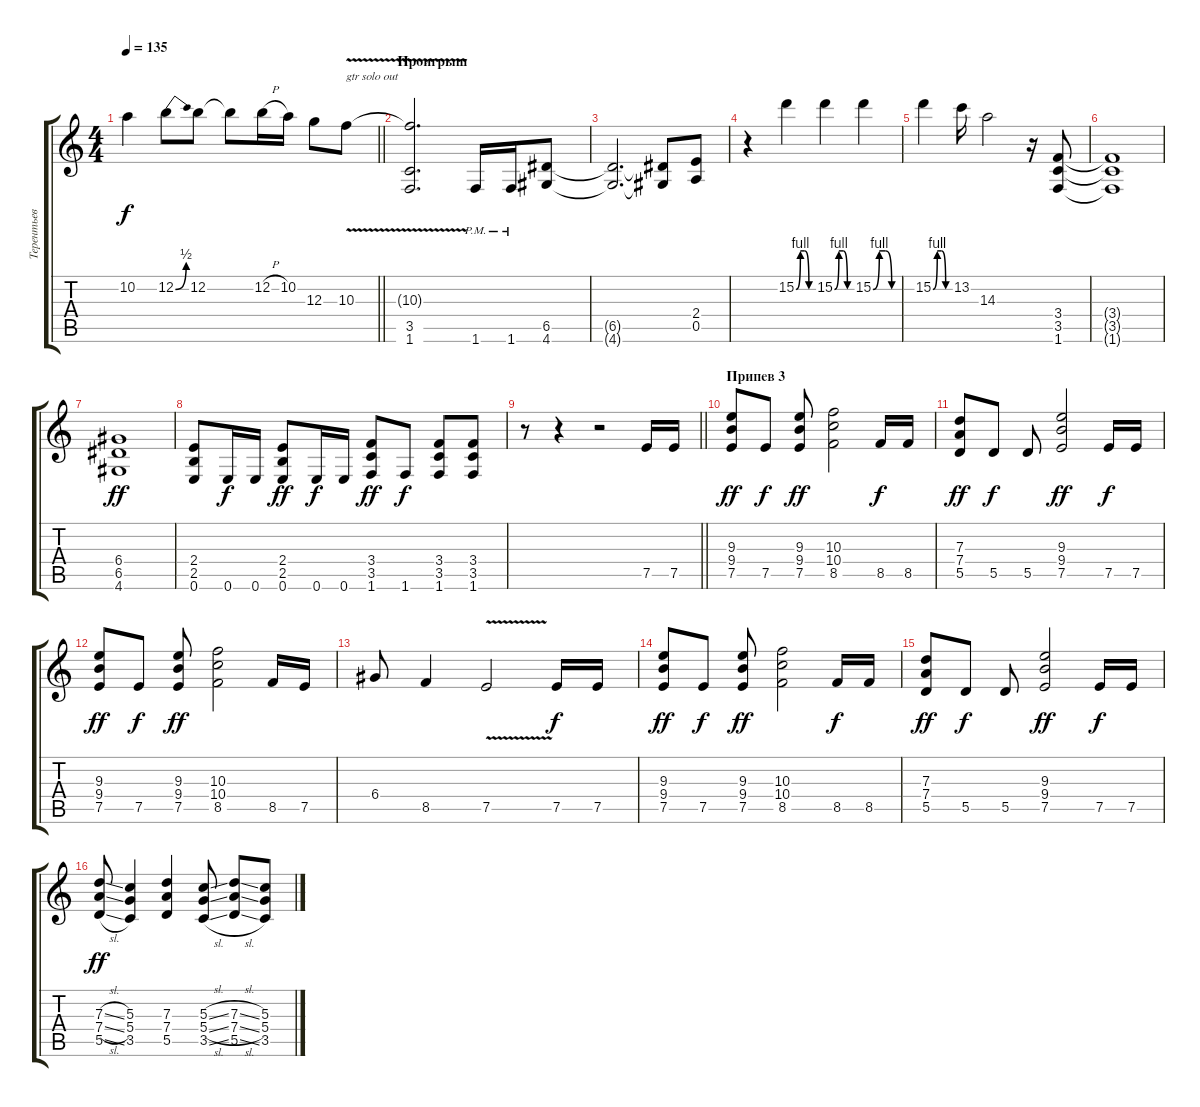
\track ("Терентьев" "Терентьев") {instrument distortionguitar}
\staff {score tabs}
\tuning (E4 B3 G3 D3 A2 E2) {hide}
\ts (4 4)
\tempo 135
\clef g2
\barLineRight lightlight
\ks c
10.2{t}.4{dy f} 12.2{be (bend 0 0 60 2)}.8 12.2.8 12.2{t}.8 12.2{h}.16 10.2.16 12.3.8 10.3{v}.8{txt "gtr solo out"} |
\section ("" "Проигрыш")
(10.3{t} 3.5 1.6).2{d} 1.6{pm}.16 1.6{pm}.16 (6.5 4.6).8 |
(6.5{t} 4.6{t}).2{d} (6.5{t} 4.6{t}).8 (2.4 0.5).8 |
r.4 15.2{be (custom 0 0 15 4 30 4 45 0 60 0)}.4 15.2{be (custom 0 0 15 4 30 4 45 0 60 0)}.4 15.2{be (custom 0 0 15 4 30 4 45 0 60 0)}.4 |
15.2{be (custom 0 0 15 4 30 4 45 0 60 0)}.4 13.2.16 14.3.2 r.16 (3.4 3.5 1.6).8 |
(3.4{t} 3.5{t} 1.6{t}).1 |
(6.4 6.5 4.6).1{dy ff} |
(2.4 2.5 0.6).8 0.6.16{dy f} 0.6.16 (2.4 2.5 0.6).8{dy ff} 0.6.16{dy f} 0.6.16 (3.4 3.5 1.6).8{dy ff} 1.6.8{dy f} (3.4 3.5 1.6).8 (3.4 3.5 1.6).8 |
\barLineRight lightlight
r.8 r.4 r.2 7.5.16 7.5.16 |
\section ("" "Припев 3")
(9.3 9.4 7.5).8{dy ff} 7.5.8{dy f} (9.3 9.4 7.5).8{dy ff} (10.3 10.4 8.5).2 8.5.16{dy f} 8.5.16 |
(7.3 7.4 5.5).8{dy ff} 5.5.8{dy f} 5.5.8 (9.3 9.4 7.5).2{dy ff} 7.5.16{dy f} 7.5.16 |
(9.3 9.4 7.5).8{dy ff} 7.5.8{dy f} (9.3 9.4 7.5).8{dy ff} (10.3 10.4 8.5).2 8.5.16 7.5.16 |
6.4.8 8.5.4 7.5{v}.2 7.5.16{dy f} 7.5.16 |
(9.3 9.4 7.5).8{dy ff} 7.5.8{dy f} (9.3 9.4 7.5).8{dy ff} (10.3 10.4 8.5).2 8.5.16{dy f} 8.5.16 |
(7.3 7.4 5.5).8{dy ff} 5.5.8{dy f} 5.5.8 (9.3 9.4 7.5).2{dy ff} 7.5.16{dy f} 7.5.16 |
(7.3{sl} 7.4{sl} 5.5{sl}).8{dy ff} (5.3 5.4 3.5).4 (7.3 7.4 5.5).4 (5.3{sl} 5.4{sl} 3.5{sl}).8 (7.3{sl} 7.4{sl} 5.5{sl}).8 (5.3 5.4 3.5).8
